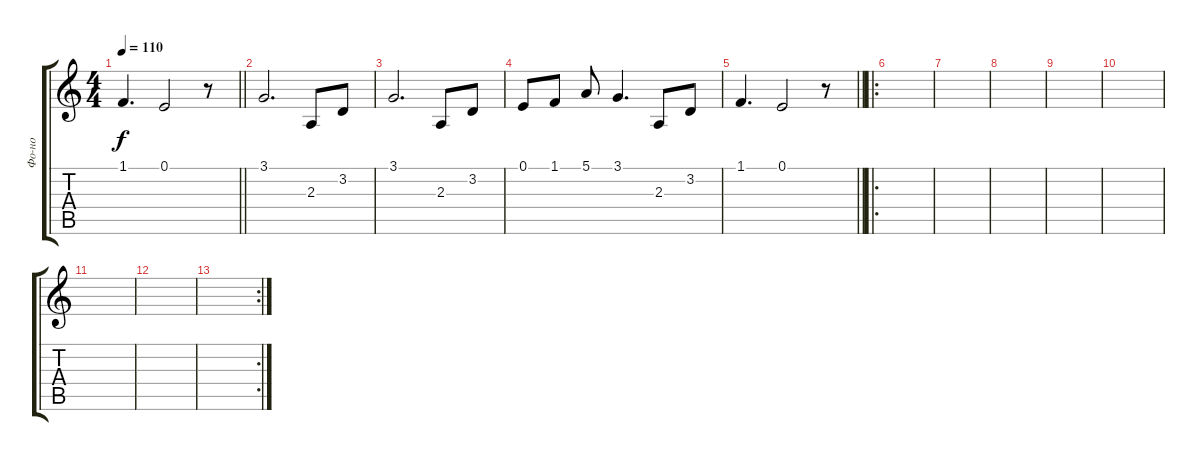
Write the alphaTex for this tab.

\track ("Фо-но" "Фо-но") {instrument sitar}
\staff {score tabs}
\tuning (E4 B3 G3 D3 A2 E2) {hide}
\ts (4 4)
\tempo 110
\clef g2
\barLineRight lightlight
\ks c
1.1.4{d dy f} 0.1.2 r.8 |
3.1.2{d} 2.3.8 3.2.8 |
3.1.2{d} 2.3.8 3.2.8 |
0.1.8 1.1.8 5.1.8 3.1.4{d} 2.3.8 3.2.8 |
\barLineRight lightlight
1.1.4{d} 0.1.2 r.8 |
\ro
|
|
|
|
|
|
|
\rc 2
